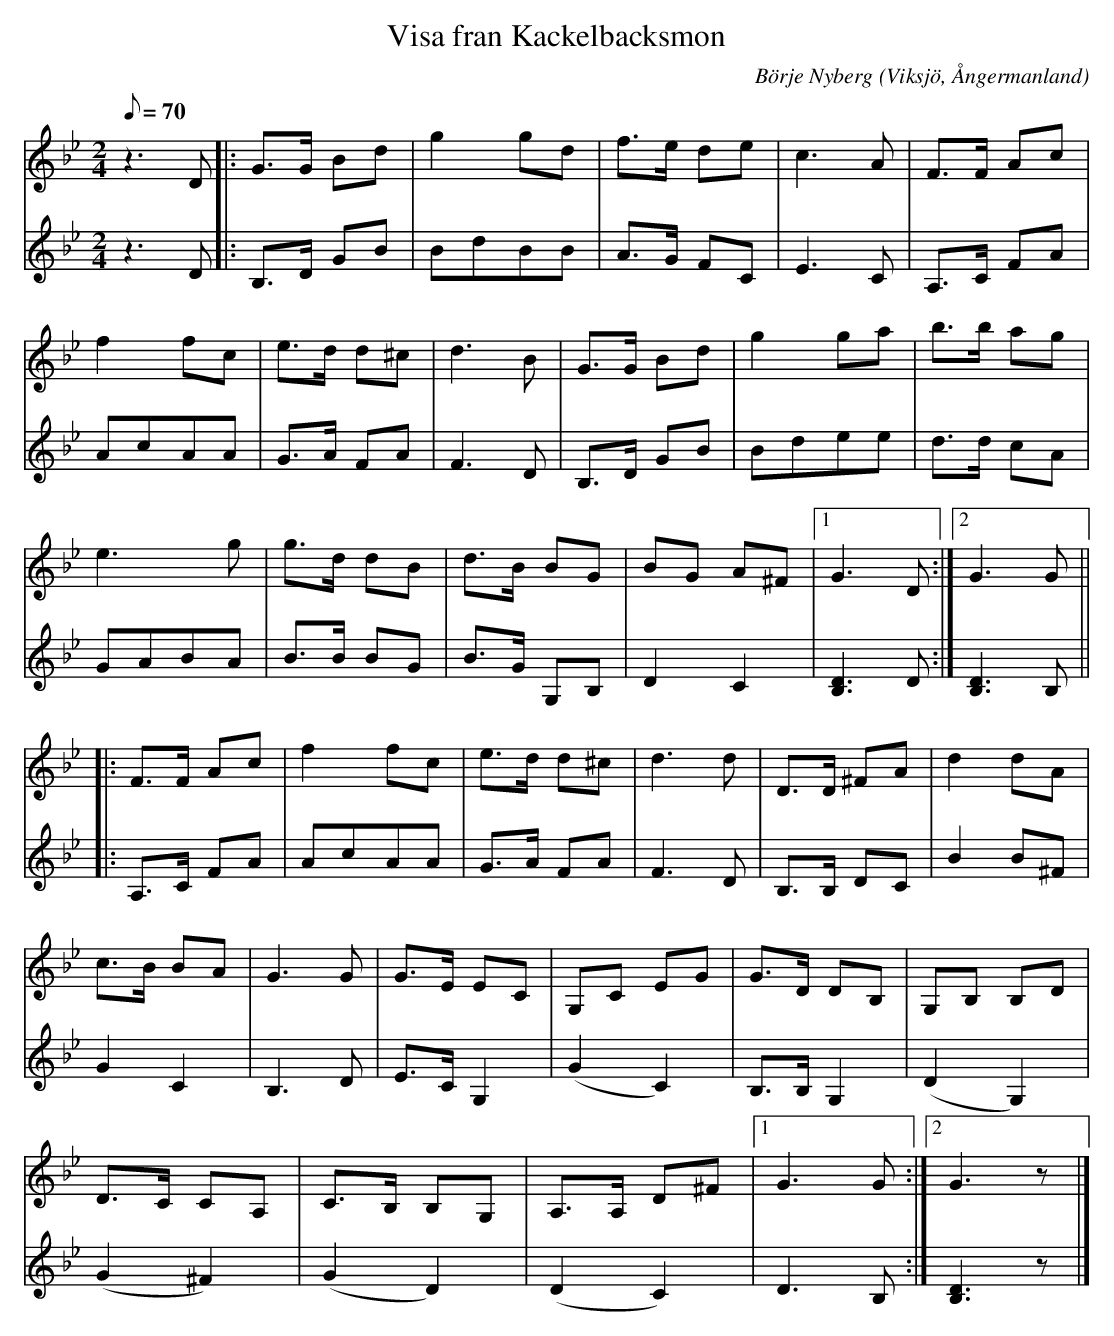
X:1
T:Visa fran Kackelbacksmon
C:Börje Nyberg
O:Viksjö, Ångermanland
M:2/4
L:1/8
Q:70
K:Gm
V:1
z2> D2|: G>G Bd | g2 gd | f>e de | c2>A2 | F>F Ac |
f2 fc | e>d d^c | d2>B2 | G>G Bd |g2 ga | b>b ag |
e2> g2 | g>d dB |d>B BG |BG A^F |1 G2> D2 :|2 G2> G2 ||
|: F>F Ac | f2 fc | e>d d^c | d2>d2 | D>D ^FA | d2 dA |
c>B BA |G2> G2 | G>E EC | G,C EG | G>D DB, | G,B, B,D |
D>C CA, | C>B, B,G, | A,>A, D^F |1 G2> G2 :|2 G2> z2 |]
V:2
z2> D2 |: B,>D GB | BdBB | A>G FC | E2>C2 | A,>C FA |
AcAA | G>A FA| F2> D2 | B,>D GB | Bdee | d>d cA |
GABA | B>B BG | B>G G,B, | D2C2 | [D2B,2]> D2 :| [D2B,2]> B,2 ||
|: A,>C FA | AcAA | G>A FA | F2> D2 | B,>B, DC | B2 B^F |
G2 C2 | B,2> D2 | E>C G,2 | (G2 C2) | B,>B, G,2 | (D2 G,2) |
(G2 ^F2) | (G2 D2) | (D2 C2) | D2> B,2 :| [D2B,2]> z2 |]
